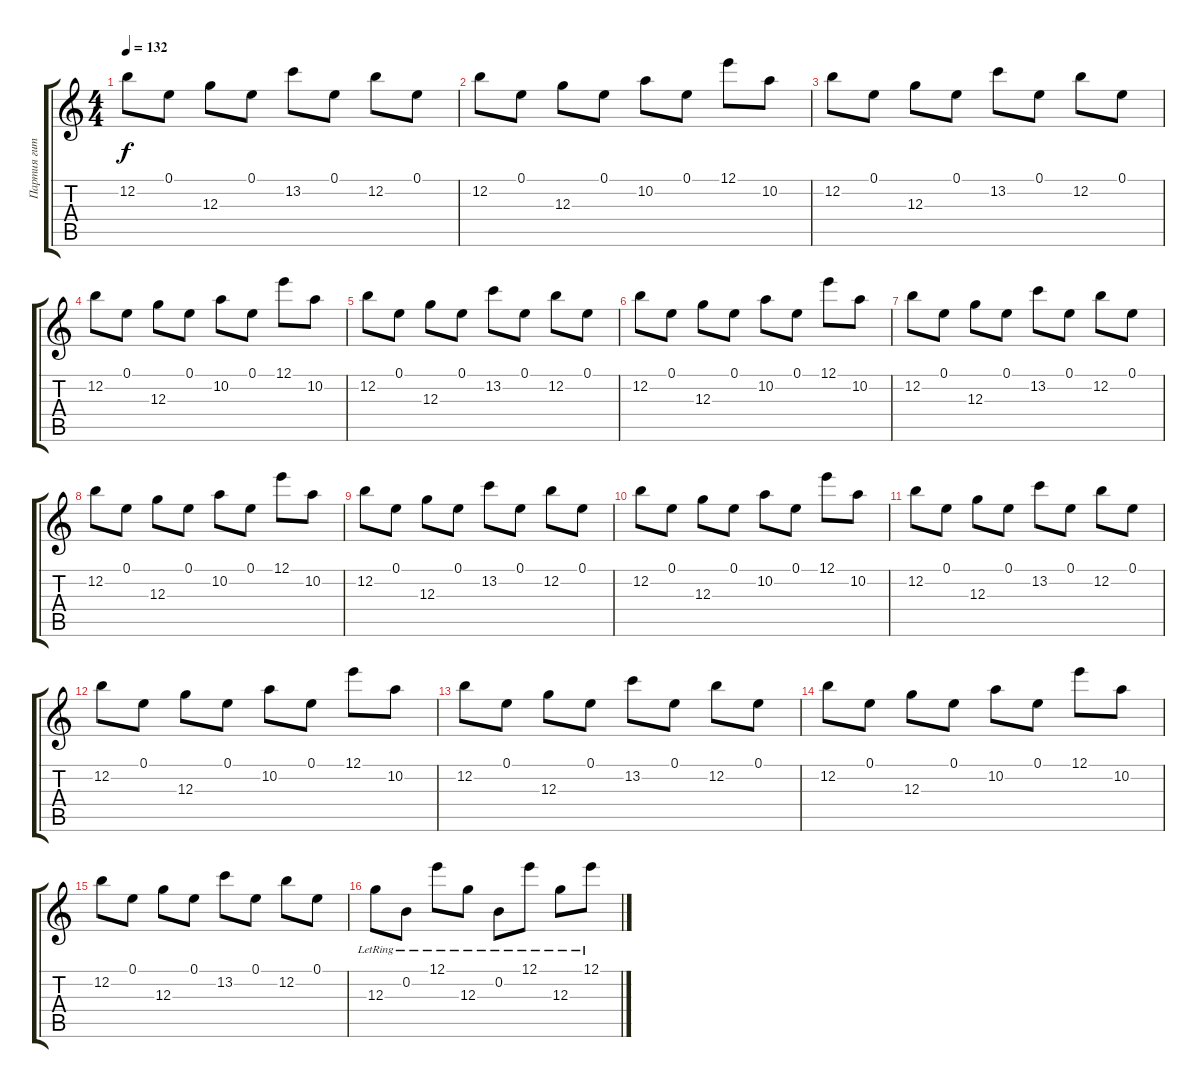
\track ("Партия гитары Тёма" "Партия гит") {instrument electricguitarclean}
\staff {score tabs}
\tuning (E4 B3 G3 D3 A2 E2) {hide}
\ts (4 4)
\tempo 132
\clef g2
\ks c
12.2.8{dy f} 0.1.8 12.3.8 0.1.8 13.2.8 0.1.8 12.2.8 0.1.8 |
12.2.8 0.1.8 12.3.8 0.1.8 10.2.8 0.1.8 12.1.8 10.2.8 |
12.2.8 0.1.8 12.3.8 0.1.8 13.2.8 0.1.8 12.2.8 0.1.8 |
12.2.8 0.1.8 12.3.8 0.1.8 10.2.8 0.1.8 12.1.8 10.2.8 |
12.2.8 0.1.8 12.3.8 0.1.8 13.2.8 0.1.8 12.2.8 0.1.8 |
12.2.8 0.1.8 12.3.8 0.1.8 10.2.8 0.1.8 12.1.8 10.2.8 |
12.2.8 0.1.8 12.3.8 0.1.8 13.2.8 0.1.8 12.2.8 0.1.8 |
12.2.8{instrument electricguitarclean} 0.1.8 12.3.8 0.1.8 10.2.8 0.1.8 12.1.8 10.2.8 |
12.2.8 0.1.8 12.3.8 0.1.8 13.2.8 0.1.8 12.2.8 0.1.8 |
12.2.8 0.1.8 12.3.8 0.1.8 10.2.8 0.1.8 12.1.8 10.2.8 |
12.2.8 0.1.8 12.3.8 0.1.8 13.2.8 0.1.8 12.2.8 0.1.8 |
12.2.8 0.1.8 12.3.8 0.1.8 10.2.8 0.1.8 12.1.8 10.2.8 |
12.2.8 0.1.8 12.3.8 0.1.8 13.2.8 0.1.8 12.2.8 0.1.8 |
12.2.8 0.1.8 12.3.8 0.1.8 10.2.8 0.1.8 12.1.8 10.2.8 |
12.2.8 0.1.8 12.3.8 0.1.8 13.2.8 0.1.8 12.2.8 0.1.8 |
12.3{lr}.8 0.2{lr}.8 12.1{lr}.8 12.3{lr}.8 0.2{lr}.8 12.1{lr}.8 12.3{lr}.8 12.1{lr}.8
